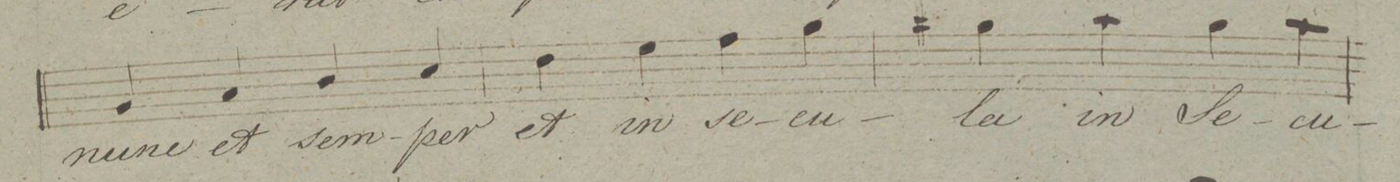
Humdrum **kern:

**kern	**text	**dynam
*I"Tenore.	*	*
*clefC4	*	*
*k[]	*	*
*met(c|)	*	*
*M2/2	*	*
4F/	nunc	.
4G/	et	.
4A/	sem-	.
4B/	-per	.
=198	=198	=198
4c\	et	.
4d\	in	.
4e\	se-	.
4f\	-cu-	.
=199	=199	=199
4f#X\	-la	.
4g\	in	.
4f#\	Se-	.
4g\	-cu-	.
=200	=200	=200
*-	*-	*-
